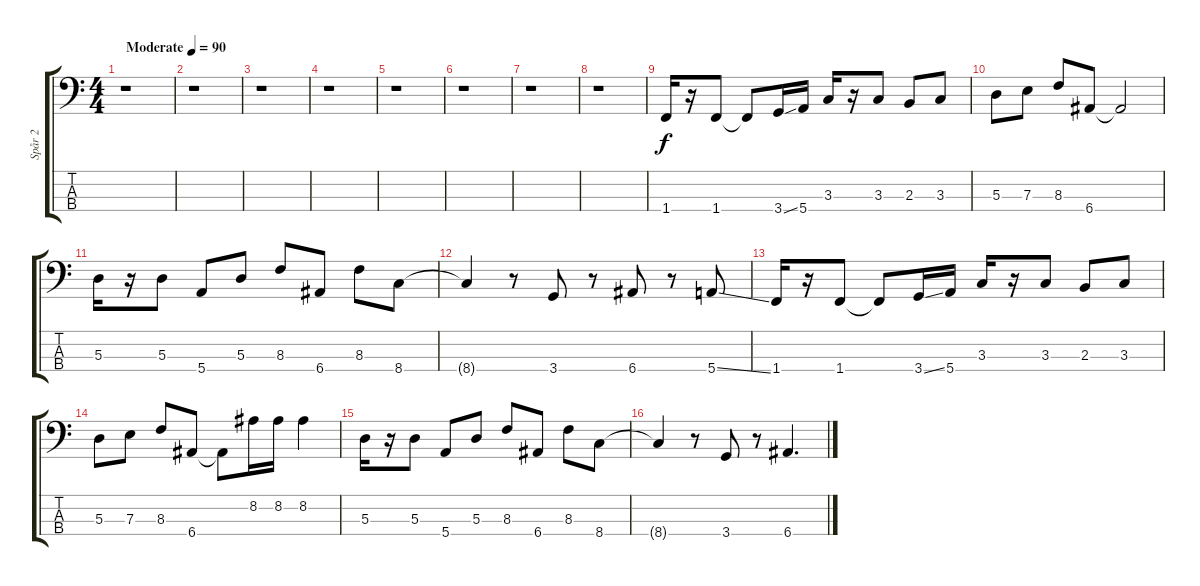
\track ("Spår 2" "Spår 2") {instrument electricbassfinger}
\staff {score tabs}
\tuning (G2 D2 A1 E1) {hide}
\ts (4 4)
\tempo (90 "Moderate")
\clef f4
\ks c
r.1{dy f instrument electricbassfinger} |
r.1 |
r.1 |
r.1 |
r.1 |
r.1 |
r.1 |
r.1 |
1.4.16 r.16 1.4.8 1.4{t}.8 3.4{ss}.16 5.4.16 3.3.16 r.16 3.3.8 2.3.8 3.3.8 |
5.3.8 7.3.8 8.3.8 6.4.8 6.4{t}.2 |
5.3.16 r.16 5.3.8 5.4.8 5.3.8 8.3.8 6.4.8 8.3.8 8.4.8 |
8.4{t}.4 r.8 3.4.8 r.8 6.4.8 r.8 5.4{ss}.8 |
1.4.16 r.16 1.4.8 1.4{t}.8 3.4{ss}.16 5.4.16 3.3.16 r.16 3.3.8 2.3.8 3.3.8 |
5.3.8 7.3.8 8.3.8 6.4.8 6.4{t}.8 8.2.16 8.2.16 8.2.4 |
5.3.16 r.16 5.3.8 5.4.8 5.3.8 8.3.8 6.4.8 8.3.8 8.4.8 |
8.4{t}.4 r.8 3.4.8 r.8 6.4{ss}.4{d}
